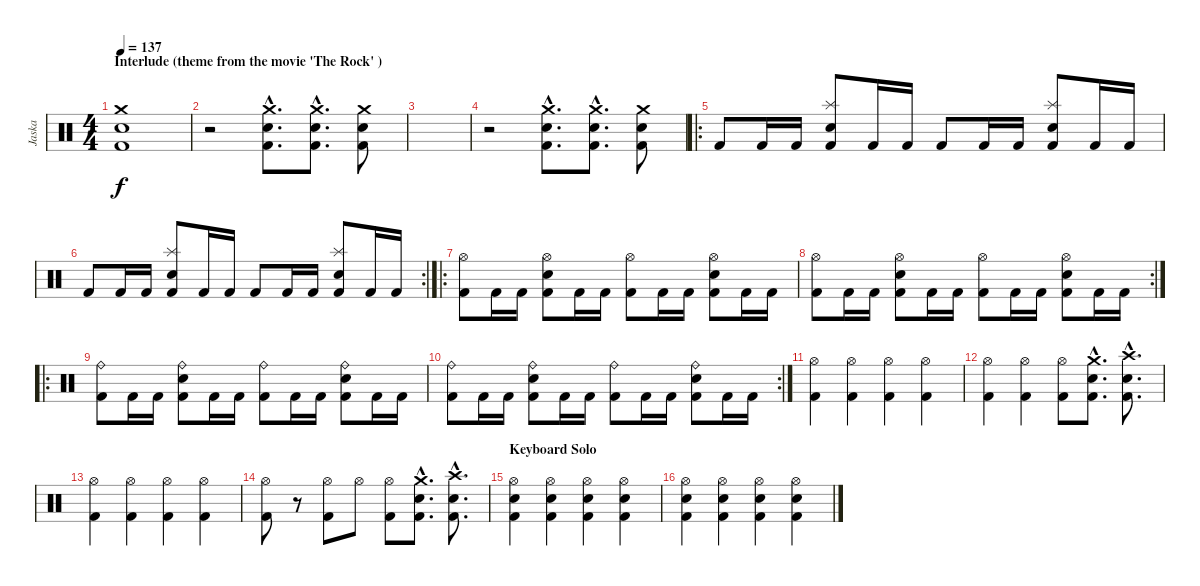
\track ("Jaska" "Jaska") {instrument percussion}
\staff {score}
\articulation defaults
\ts (4 4)
\section ("" "Interlude (theme from the movie 'The Rock' )")
\tempo 137
\clef neutral
\ks c
("Crash medium (hit)" "Electric Snare (hit)" "Kick (hit) 2").1{dy f} |
r.2 ("Crash medium (hit)"{hac} "Electric Snare (hit)"{hac} "Kick (hit) 2"{hac}).8{d} ("Crash medium (hit)"{hac} "Electric Snare (hit)"{hac} "Kick (hit) 2"{hac}).8{d} ("Crash medium (hit)" "Electric Snare (hit)" "Kick (hit) 2").8 |
|
r.2 ("Crash medium (hit)"{hac} "Electric Snare (hit)"{hac} "Kick (hit) 2"{hac}).8{d} ("Crash medium (hit)"{hac} "Electric Snare (hit)"{hac} "Kick (hit) 2"{hac}).8{d} ("Crash medium (hit)" "Electric Snare (hit)" "Kick (hit) 2").8 |
\ro "Kick (hit) 2".8 "Kick (hit) 2".16 "Kick (hit) 2".16
("Splash (hit)" "Snare (hit) 2" "Kick (hit) 2").8 "Kick (hit) 2".16 "Kick (hit) 2".16 "Kick (hit) 2".8 "Kick (hit) 2".16 "Kick (hit) 2".16 ("Splash (hit)" "Snare (hit) 2" "Kick (hit) 2").8 "Kick (hit) 2".16 "Kick (hit) 2".16 |
\rc 2 "Kick (hit) 2".8 "Kick (hit) 2".16 "Kick (hit) 2".16
("Splash (hit)" "Snare (hit) 2" "Kick (hit) 2").8 "Kick (hit) 2".16 "Kick (hit) 2".16 "Kick (hit) 2".8 "Kick (hit) 2".16 "Kick (hit) 2".16 ("Splash (hit)" "Snare (hit) 2" "Kick (hit) 2").8 "Kick (hit) 2".16 "Kick (hit) 2".16 |
\ro
("Hi-Hat (open)" "Kick (hit) 2").8 "Kick (hit) 2".16 "Kick (hit) 2".16 ("Hi-Hat (open)" "Snare (hit) 2" "Kick (hit) 2").8 "Kick (hit) 2".16 "Kick (hit) 2".16 ("Hi-Hat (open)" "Kick (hit) 2").8 "Kick (hit) 2".16 "Kick (hit) 2".16 ("Hi-Hat (open)" "Snare (hit) 2" "Kick (hit) 2").8 "Kick (hit) 2".16 "Kick (hit) 2".16 |
\rc 2
("Hi-Hat (open)" "Kick (hit) 2").8 "Kick (hit) 2".16 "Kick (hit) 2".16 ("Hi-Hat (open)" "Snare (hit) 2" "Kick (hit) 2").8 "Kick (hit) 2".16 "Kick (hit) 2".16 ("Hi-Hat (open)" "Kick (hit) 2").8 "Kick (hit) 2".16 "Kick (hit) 2".16 ("Hi-Hat (open)" "Snare (hit) 2" "Kick (hit) 2").8 "Kick (hit) 2".16 "Kick (hit) 2".16 |
\ro
("Ride (bell)" "Kick (hit) 2").8 "Kick (hit) 2".16 "Kick (hit) 2".16 ("Ride (bell)" "Snare (hit) 2" "Kick (hit) 2").8 "Kick (hit) 2".16 "Kick (hit) 2".16 ("Ride (bell)" "Kick (hit) 2").8 "Kick (hit) 2".16 "Kick (hit) 2".16 ("Ride (bell)" "Snare (hit) 2" "Kick (hit) 2").8 "Kick (hit) 2".16 "Kick (hit) 2".16 |
\rc 2
("Ride (bell)" "Kick (hit) 2").8 "Kick (hit) 2".16 "Kick (hit) 2".16 ("Ride (bell)" "Snare (hit) 2" "Kick (hit) 2").8 "Kick (hit) 2".16 "Kick (hit) 2".16 ("Ride (bell)" "Kick (hit) 2").8 "Kick (hit) 2".16 "Kick (hit) 2".16 ("Ride (bell)" "Snare (hit) 2" "Kick (hit) 2").8 "Kick (hit) 2".16 "Kick (hit) 2".16 |
("Hi-Hat (open)" "Kick (hit) 2").4 ("Hi-Hat (open)" "Kick (hit) 2").4 ("Hi-Hat (open)" "Kick (hit) 2").4 ("Hi-Hat (open)" "Kick (hit) 2").4 |
("Hi-Hat (open)" "Kick (hit) 2").4 ("Hi-Hat (open)" "Kick (hit) 2").4 ("Hi-Hat (open)" "Kick (hit) 2").8 ("Crash medium (hit)"{hac} "Snare (hit) 2"{hac} "Kick (hit) 2"{hac}).8{d} ("Crash high (hit)"{hac} "Snare (hit) 2"{hac} "Kick (hit) 2"{hac}).8{d} |
("Hi-Hat (open)" "Kick (hit) 2").4 ("Hi-Hat (open)" "Kick (hit) 2").4 ("Hi-Hat (open)" "Kick (hit) 2").4 ("Hi-Hat (open)" "Kick (hit) 2").4 |
("Hi-Hat (open)" "Kick (hit) 2").8 r.8 ("Hi-Hat (open)" "Kick (hit) 2").8 "Hi-Hat (open)".8 ("Hi-Hat (open)" "Kick (hit) 2").8 ("Crash medium (hit)"{hac} "Electric Snare (hit)"{hac} "Kick (hit) 2"{hac}).8{d} ("Crash high (hit)"{hac} "Electric Snare (hit)"{hac} "Kick (hit) 2"{hac}).8{d} |
\section ("" "Keyboard Solo")
("Hi-Hat (open)" "Snare (hit) 2" "Kick (hit) 2").4 ("Hi-Hat (open)" "Snare (hit) 2" "Kick (hit) 2").4 ("Hi-Hat (open)" "Snare (hit) 2" "Kick (hit) 2").4 ("Hi-Hat (open)" "Snare (hit) 2" "Kick (hit) 2").4 |
("Hi-Hat (open)" "Snare (hit) 2" "Kick (hit) 2").4 ("Hi-Hat (open)" "Snare (hit) 2" "Kick (hit) 2").4 ("Hi-Hat (open)" "Snare (hit) 2" "Kick (hit) 2").4 ("Hi-Hat (open)" "Snare (hit) 2" "Kick (hit) 2").4
